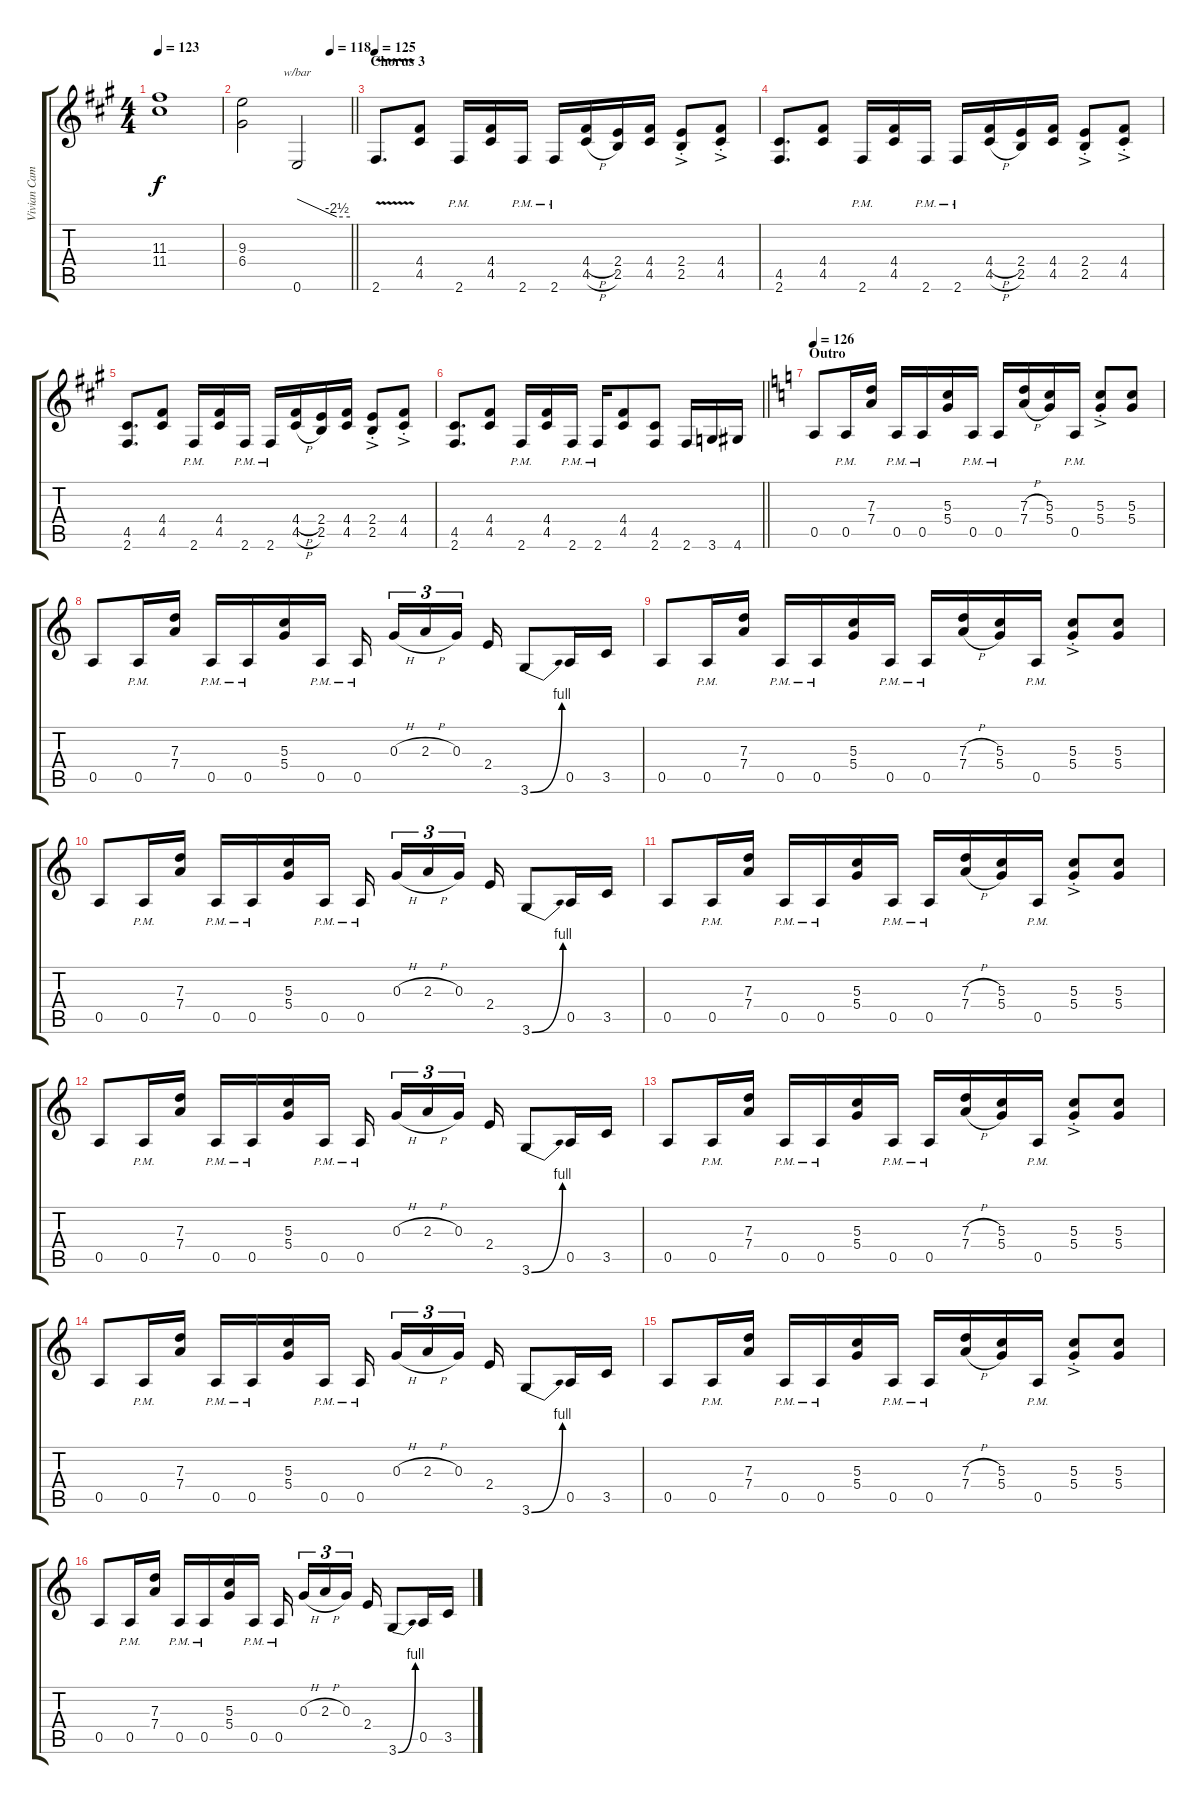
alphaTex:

\track ("Vivian Campbell L" "Vivian Cam") {instrument distortionguitar}
\staff {score tabs}
\tuning (E4 B3 G3 D3 A2 E2) {hide}
\ts (4 4)
\tempo 123
\clef g2
\ks f#minor
(11.3 11.4).1{dy f} |
\tempo (118 0.8125)
\barLineRight lightlight
(9.3 6.4).2 0.6.2{tbe (custom default 0 0 45 -10 60 -10)} |
\section ("" "Chorus 3")
\tempo 125
2.6{v}.8{d} (4.4 4.5).8 2.6{pm}.16 (4.4 4.5).16 2.6{pm}.16 2.6{pm}.16 (4.4{h} 4.5{h}).16 (2.4 2.5).16 (4.4 4.5).16 (2.4{ac st} 2.5{ac st}).8 (4.4{ac st} 4.5{ac st}).8 |
(4.5 2.6).8{d} (4.4 4.5).8 2.6{pm}.16 (4.4 4.5).16 2.6{pm}.16 2.6{pm}.16 (4.4{h} 4.5{h}).16 (2.4 2.5).16 (4.4 4.5).16 (2.4{ac st} 2.5{ac st}).8 (4.4{ac st} 4.5{ac st}).8 |
(4.5 2.6).8{d} (4.4 4.5).8 2.6{pm}.16 (4.4 4.5).16 2.6{pm}.16 2.6{pm}.16 (4.4{h} 4.5{h}).16 (2.4 2.5).16 (4.4 4.5).16 (2.4{ac st} 2.5{ac st}).8 (4.4{ac st} 4.5{ac st}).8 |
\barLineRight lightlight
(4.5 2.6).8{d} (4.4 4.5).8 2.6{pm}.16 (4.4 4.5).16 2.6{pm}.16 2.6{pm}.16 (4.4 4.5).8 (4.5 2.6).8 2.6.16 3.6.16 4.6.16 |
\section ("" "Outro")
\tempo 126
\ks aminor
0.5.8 0.5{pm}.16 (7.3 7.4).16 0.5{pm}.16 0.5{pm}.16 (5.3 5.4).16 0.5{pm}.16 0.5{pm}.16 (7.3{h} 7.4{h}).16 (5.3 5.4).16 0.5{pm}.16 (5.3{ac st} 5.4{ac st}).8 (5.3 5.4).8 |
0.5.8 0.5{pm}.16 (7.3 7.4).16 0.5{pm}.16 0.5{pm}.16 (5.3 5.4).16 0.5{pm}.16 0.5{pm}.16{beam splitsecondary} 0.3{h}.16{tu (3 2)} 2.3{h}.16{tu (3 2)} 0.3.16{tu (3 2) beam splitsecondary} 2.4.16 3.6{be (bend 0 0 60 4)}.8 0.5.16 3.5.16 |
0.5.8 0.5{pm}.16 (7.3 7.4).16 0.5{pm}.16 0.5{pm}.16 (5.3 5.4).16 0.5{pm}.16 0.5{pm}.16 (7.3{h} 7.4{h}).16 (5.3 5.4).16 0.5{pm}.16 (5.3{ac st} 5.4{ac st}).8 (5.3 5.4).8 |
0.5.8 0.5{pm}.16 (7.3 7.4).16 0.5{pm}.16 0.5{pm}.16 (5.3 5.4).16 0.5{pm}.16 0.5{pm}.16{beam splitsecondary} 0.3{h}.16{tu (3 2)} 2.3{h}.16{tu (3 2)} 0.3.16{tu (3 2) beam splitsecondary} 2.4.16 3.6{be (bend 0 0 60 4)}.8 0.5.16 3.5.16 |
0.5.8 0.5{pm}.16 (7.3 7.4).16 0.5{pm}.16 0.5{pm}.16 (5.3 5.4).16 0.5{pm}.16 0.5{pm}.16 (7.3{h} 7.4{h}).16 (5.3 5.4).16 0.5{pm}.16 (5.3{ac st} 5.4{ac st}).8 (5.3 5.4).8 |
0.5.8 0.5{pm}.16 (7.3 7.4).16 0.5{pm}.16 0.5{pm}.16 (5.3 5.4).16 0.5{pm}.16 0.5{pm}.16{beam splitsecondary} 0.3{h}.16{tu (3 2)} 2.3{h}.16{tu (3 2)} 0.3.16{tu (3 2) beam splitsecondary} 2.4.16 3.6{be (bend 0 0 60 4)}.8 0.5.16 3.5.16 |
0.5.8 0.5{pm}.16 (7.3 7.4).16 0.5{pm}.16 0.5{pm}.16 (5.3 5.4).16 0.5{pm}.16 0.5{pm}.16 (7.3{h} 7.4{h}).16 (5.3 5.4).16 0.5{pm}.16 (5.3{ac st} 5.4{ac st}).8 (5.3 5.4).8 |
0.5.8 0.5{pm}.16 (7.3 7.4).16 0.5{pm}.16 0.5{pm}.16 (5.3 5.4).16 0.5{pm}.16 0.5{pm}.16{beam splitsecondary} 0.3{h}.16{tu (3 2)} 2.3{h}.16{tu (3 2)} 0.3.16{tu (3 2) beam splitsecondary} 2.4.16 3.6{be (bend 0 0 60 4)}.8 0.5.16 3.5.16 |
0.5.8 0.5{pm}.16 (7.3 7.4).16 0.5{pm}.16 0.5{pm}.16 (5.3 5.4).16 0.5{pm}.16 0.5{pm}.16 (7.3{h} 7.4{h}).16 (5.3 5.4).16 0.5{pm}.16 (5.3{ac st} 5.4{ac st}).8 (5.3 5.4).8 |
0.5.8 0.5{pm}.16 (7.3 7.4).16 0.5{pm}.16 0.5{pm}.16 (5.3 5.4).16 0.5{pm}.16 0.5{pm}.16{beam splitsecondary} 0.3{h}.16{tu (3 2)} 2.3{h}.16{tu (3 2)} 0.3.16{tu (3 2) beam splitsecondary} 2.4.16 3.6{be (bend 0 0 60 4)}.8 0.5.16 3.5.16
